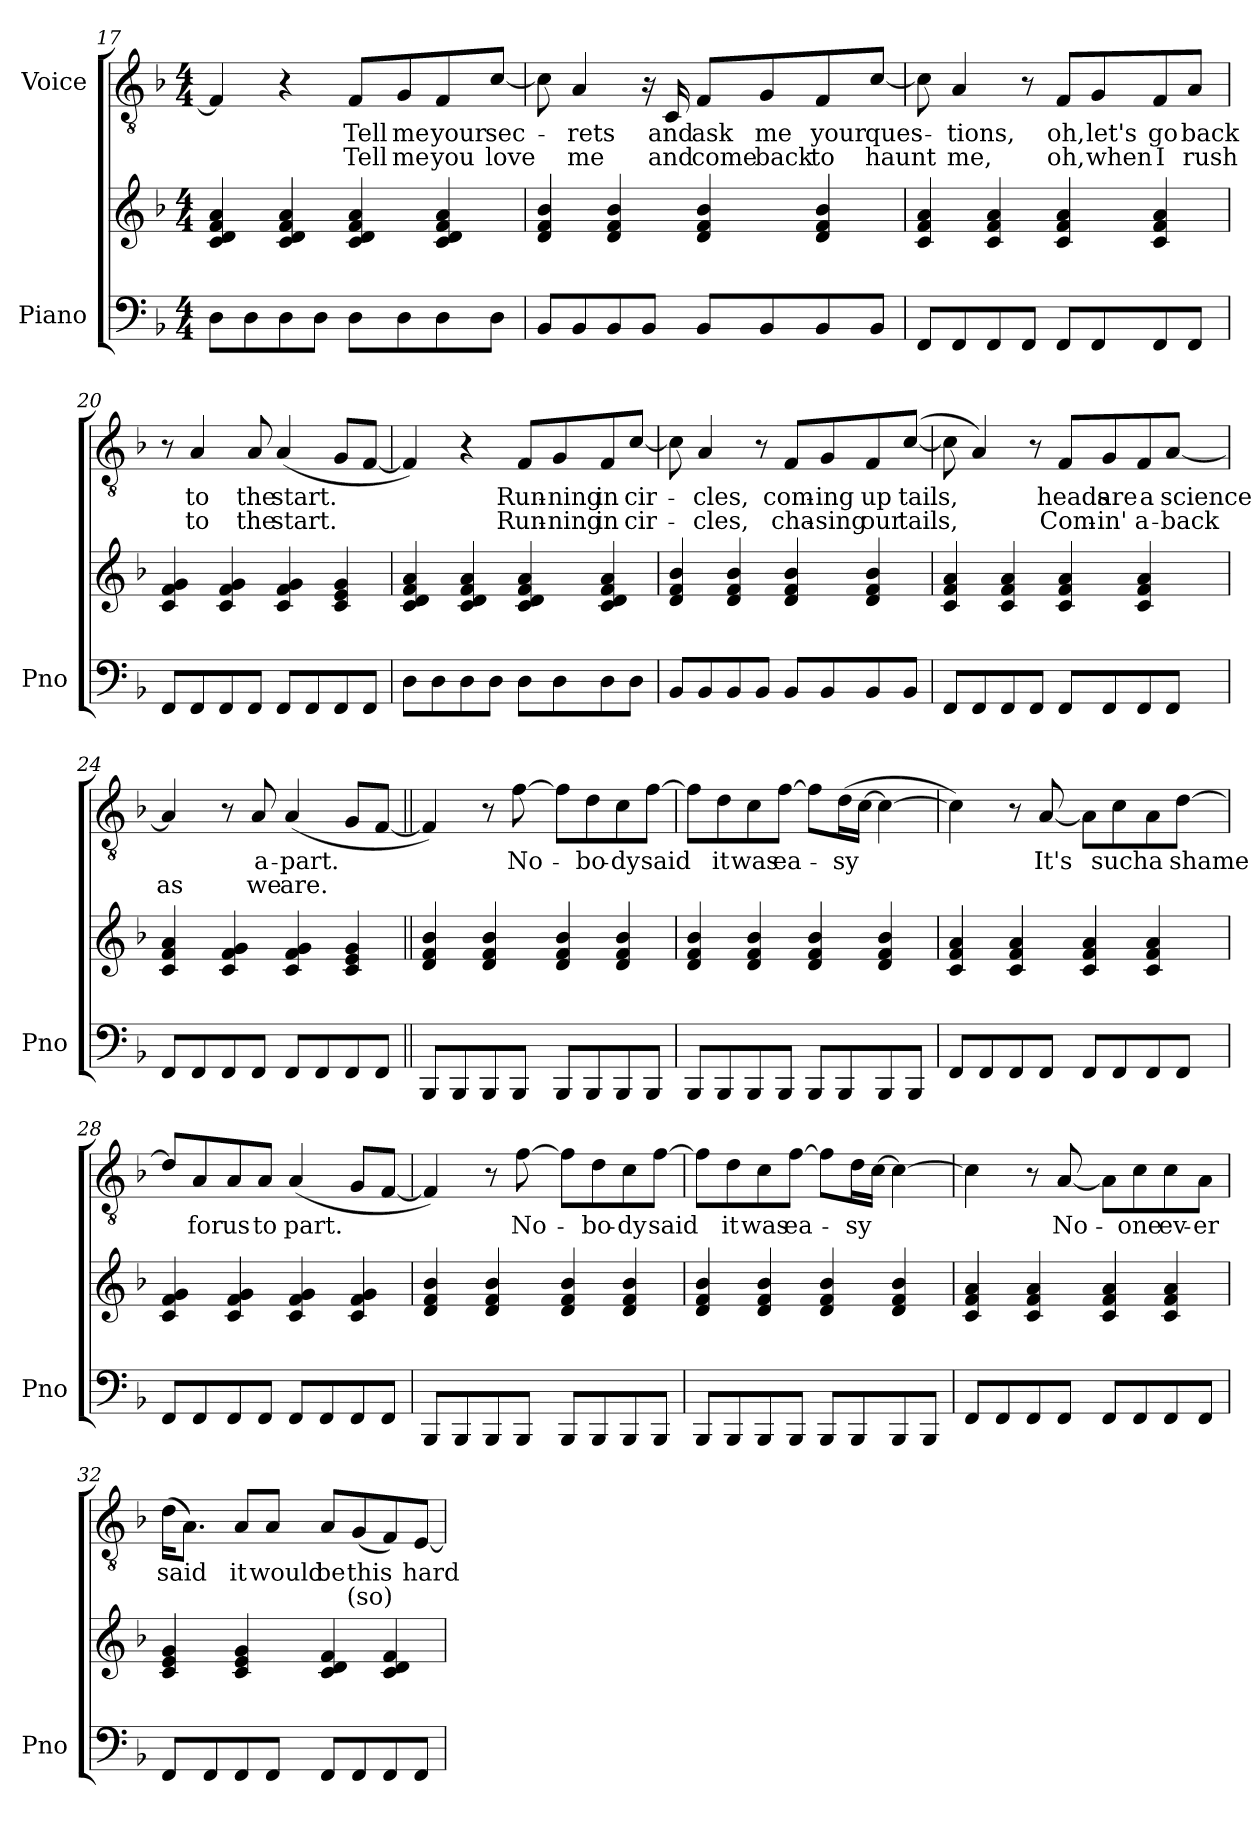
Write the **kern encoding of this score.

**kern	**kern	**kern	**text	**text
*part2	*part2	*part1	*part1	*part1
*staff3	*staff2	*staff1	*staff1	*staff1
*I"Piano	*	*I"Voice	*	*
*I'Pno	*	*	*	*
*clefF4	*clefG2	*clefGv2	*	*
*k[b-]	*k[b-]	*k[b-]	*	*
*M4/4	*M4/4	*M4/4	*	*
=17	=17	=17	=17	=17
8D\L	4c/ 4d/ 4f/ 4a/	4F/]	.	.
8D\	.	.	.	.
8D\	4c/ 4d/ 4f/ 4a/	4r	.	.
8D\J	.	.	.	.
!	!	!	!LO:LY:b	!LO:LY:b
8D\L	4c/ 4d/ 4f/ 4a/	8F/L	Tell	Tell
!	!	!	!LO:LY:b	!LO:LY:b
8D\	.	8G/	me	me
!	!	!	!LO:LY:b	!LO:LY:b
8D\	4c/ 4d/ 4f/ 4a/	8F/	your	you
!	!	!	!LO:LY:b	!LO:LY:b
8D\J	.	[8c/J	sec-	love
!!LO:LB:g=z
=18	=18	=18	=18	=18
8BB-/L	4d/ 4f/ 4b-/	8c\]	.	.
!	!	!	!LO:LY:b	!LO:LY:b
8BB-/	.	4A/	-rets	me
8BB-/	4d/ 4f/ 4b-/	.	.	.
8BB-/J	.	16r	.	.
!	!	!	!LO:LY:b	!LO:LY:b
.	.	16C/	and	and
!	!	!	!LO:LY:b	!LO:LY:b
8BB-/L	4d/ 4f/ 4b-/	8F/L	ask	come
!	!	!	!LO:LY:b	!LO:LY:b
8BB-/	.	8G/	me	back
!	!	!	!LO:LY:b	!LO:LY:b
8BB-/	4d/ 4f/ 4b-/	8F/	your	to
!	!	!	!LO:LY:b	!LO:LY:b
8BB-/J	.	[8c/J	ques-	haunt
=19	=19	=19	=19	=19
8FF/L	4c/ 4f/ 4a/	8c\]	.	.
!	!	!	!LO:LY:b	!LO:LY:b
8FF/	.	4A/	-tions,	me,
8FF/	4c/ 4f/ 4a/	.	.	.
8FF/J	.	8r	.	.
!	!	!	!LO:LY:b	!LO:LY:b
8FF/L	4c/ 4f/ 4a/	8F/L	oh,	oh,
!	!	!	!LO:LY:b	!LO:LY:b
8FF/	.	8G/	let's	when
!	!	!	!LO:LY:b	!LO:LY:b
8FF/	4c/ 4f/ 4a/	8F/	go	I
!	!	!	!LO:LY:b	!LO:LY:b
8FF/J	.	8A/J	back	rush
=20	=20	=20	=20	=20
8FF/L	4c/ 4f/ 4g/	8r	.	.
!	!	!	!LO:LY:b	!LO:LY:b
8FF/	.	4A/	to	to
8FF/	4c/ 4f/ 4g/	.	.	.
!	!	!	!LO:LY:b	!LO:LY:b
8FF/J	.	8A/	the	the
!	!	!	!LO:LY:b	!LO:LY:b
8FF/L	4c/ 4f/ 4g/	(<4A/	start.	start.
8FF/	.	.	.	.
8FF/	4c/ 4e/ 4g/	8G/L	.	.
8FF/J	.	[8F/J	.	.
=21	=21	=21	=21	=21
8D\L	4c/ 4d/ 4f/ 4a/	4F/])	.	.
8D\	.	.	.	.
8D\	4c/ 4d/ 4f/ 4a/	4r	.	.
8D\J	.	.	.	.
!	!	!	!LO:LY:b	!LO:LY:b
8D\L	4c/ 4d/ 4f/ 4a/	8F/L	Run-	Run-
!	!	!	!LO:LY:b	!LO:LY:b
8D\	.	8G/	-ning	-ning
!	!	!	!LO:LY:b	!LO:LY:b
8D\	4c/ 4d/ 4f/ 4a/	8F/	in	in
!	!	!	!LO:LY:b	!LO:LY:b
8D\J	.	[8c/J	cir-	cir-
!!LO:LB:g=z
=22	=22	=22	=22	=22
8BB-/L	4d/ 4f/ 4b-/	8c\]	.	.
!	!	!	!LO:LY:b	!LO:LY:b
8BB-/	.	4A/	-cles,	-cles,
8BB-/	4d/ 4f/ 4b-/	.	.	.
8BB-/J	.	8r	.	.
!	!	!	!LO:LY:b	!LO:LY:b
8BB-/L	4d/ 4f/ 4b-/	8F/L	com-	cha-
!	!	!	!LO:LY:b	!LO:LY:b
8BB-/	.	8G/	-ing	-sing
!	!	!	!LO:LY:b	!LO:LY:b
8BB-/	4d/ 4f/ 4b-/	8F/	up	our
!	!	!	!LO:LY:b	!LO:LY:b
8BB-/J	.	(>[8c/J	tails,	tails,
=23	=23	=23	=23	=23
8FF/L	4c/ 4f/ 4a/	8c\]	.	.
8FF/	.	4A/)	.	.
8FF/	4c/ 4f/ 4a/	.	.	.
8FF/J	.	8r	.	.
!	!	!	!LO:LY:b	!LO:LY:b
8FF/L	4c/ 4f/ 4a/	8F/L	heads	Com-
!	!	!	!LO:LY:b	!LO:LY:b
8FF/	.	8G/	are	-in'
!	!	!	!LO:LY:b	!LO:LY:b
8FF/	4c/ 4f/ 4a/	8F/	a	a-
!	!	!	!LO:LY:b	!LO:LY:b
8FF/J	.	[8A/J	-science	-back
=24	=24	=24	=24	=24
!	!	!	!	!LO:LY:b
8FF/L	4c/ 4f/ 4a/	4A/]	.	as
8FF/	.	.	.	.
8FF/	4c/ 4f/ 4g/	8r	.	.
!	!	!	!LO:LY:b	!LO:LY:b
8FF/J	.	8A/	a-	we
!	!	!	!LO:LY:b	!LO:LY:b
8FF/L	4c/ 4f/ 4g/	(<4A/	-part.	are.
8FF/	.	.	.	.
8FF/	4c/ 4e/ 4g/	8G/L	.	.
8FF/J	.	[8F/J	.	.
!!LO:PB:g=z
=25||	=25||	=25||	=25||	=25||
8BBB-/L	4d/ 4f/ 4b-/	4F/])	.	.
8BBB-/	.	.	.	.
8BBB-/	4d/ 4f/ 4b-/	8r	.	.
!	!	!	!LO:LY:b	!
8BBB-/J	.	[8f\	No-	.
8BBB-/L	4d/ 4f/ 4b-/	8f\L]	.	.
!	!	!	!LO:LY:b	!
8BBB-/	.	8d\	-bo-	.
!	!	!	!LO:LY:b	!
8BBB-/	4d/ 4f/ 4b-/	8c\	-dy	.
!	!	!	!LO:LY:b	!
8BBB-/J	.	[8f\J	said	.
=26	=26	=26	=26	=26
8BBB-/L	4d/ 4f/ 4b-/	8f\L]	.	.
!	!	!	!LO:LY:b	!
8BBB-/	.	8d\	it	.
!	!	!	!LO:LY:b	!
8BBB-/	4d/ 4f/ 4b-/	8c\	was	.
!	!	!	!LO:LY:b	!
8BBB-/J	.	[8f\J	ea-	.
8BBB-/L	4d/ 4f/ 4b-/	8f\L]	.	.
!	!	!	!LO:LY:b	!
8BBB-/	.	(>16d\L	-sy	.
.	.	[16c\JJ	.	.
8BBB-/	4d/ 4f/ 4b-/	4c\_	.	.
8BBB-/J	.	.	.	.
=27	=27	=27	=27	=27
8FF/L	4c/ 4f/ 4a/	4c\])	.	.
8FF/	.	.	.	.
8FF/	4c/ 4f/ 4a/	8r	.	.
!	!	!	!LO:LY:b	!
8FF/J	.	[8A/	It's	.
8FF/L	4c/ 4f/ 4a/	8A\L]	.	.
!	!	!	!LO:LY:b	!
8FF/	.	8c\	such	.
!	!	!	!LO:LY:b	!
8FF/	4c/ 4f/ 4a/	8A\	a	.
!	!	!	!LO:LY:b	!
8FF/J	.	[8d\J	shame	.
!!LO:LB:g=z
=28	=28	=28	=28	=28
8FF/L	4c/ 4f/ 4g/	8d/L]	.	.
!	!	!	!LO:LY:b	!
8FF/	.	8A/	for	.
!	!	!	!LO:LY:b	!
8FF/	4c/ 4f/ 4g/	8A/	us	.
!	!	!	!LO:LY:b	!
8FF/J	.	8A/J	to	.
!	!	!	!LO:LY:b	!
8FF/L	4c/ 4f/ 4g/	(<4A/	part.	.
8FF/	.	.	.	.
8FF/	4c/ 4f/ 4g/	8G/L	.	.
8FF/J	.	[8F/J	.	.
=29	=29	=29	=29	=29
8BBB-/L	4d/ 4f/ 4b-/	4F/])	.	.
8BBB-/	.	.	.	.
8BBB-/	4d/ 4f/ 4b-/	8r	.	.
!	!	!	!LO:LY:b	!
8BBB-/J	.	[8f\	No-	.
8BBB-/L	4d/ 4f/ 4b-/	8f\L]	.	.
!	!	!	!LO:LY:b	!
8BBB-/	.	8d\	-bo-	.
!	!	!	!LO:LY:b	!
8BBB-/	4d/ 4f/ 4b-/	8c\	-dy	.
!	!	!	!LO:LY:b	!
8BBB-/J	.	[8f\J	said	.
=30	=30	=30	=30	=30
8BBB-/L	4d/ 4f/ 4b-/	8f\L]	.	.
!	!	!	!LO:LY:b	!
8BBB-/	.	8d\	it	.
!	!	!	!LO:LY:b	!
8BBB-/	4d/ 4f/ 4b-/	8c\	was	.
!	!	!	!LO:LY:b	!
8BBB-/J	.	[8f\J	ea-	.
8BBB-/L	4d/ 4f/ 4b-/	8f\L]	.	.
!	!	!	!LO:LY:b	!
8BBB-/	.	16d\L	-sy	.
.	.	[16c\JJ	.	.
8BBB-/	4d/ 4f/ 4b-/	4c\_	.	.
8BBB-/J	.	.	.	.
!!LO:LB:g=z
=31	=31	=31	=31	=31
8FF/L	4c/ 4f/ 4a/	4c\]	.	.
8FF/	.	.	.	.
8FF/	4c/ 4f/ 4a/	8r	.	.
!	!	!	!LO:LY:b	!
8FF/J	.	[8A/	No-	.
8FF/L	4c/ 4f/ 4a/	8A\L]	.	.
!	!	!	!LO:LY:b	!
8FF/	.	8c\	-one	.
!	!	!	!LO:LY:b	!
8FF/	4c/ 4f/ 4a/	8c\	ev-	.
!	!	!	!LO:LY:b	!
8FF/J	.	8A\J	-er	.
=32	=32	=32	=32	=32
!	!	!	!LO:LY:b	!
8FF/L	4c/ 4e/ 4g/	(>16d\KL	said	.
.	.	8.A\J)	.	.
8FF/	.	.	.	.
!	!	!	!LO:LY:b	!
8FF/	4c/ 4e/ 4g/	8A/L	it	.
!	!	!	!LO:LY:b	!
8FF/J	.	8A/J	would	.
!	!	!	!LO:LY:b	!
8FF/L	4c/ 4d/ 4f/	8A/L	be	.
!	!	!	!LO:LY:b	!LO:LY:b
8FF/	.	(<8G/	this	(so)
8FF/	4c/ 4d/ 4f/	8F/)	.	.
!	!	!	!LO:LY:b	!
8FF/J	.	[8E/J	hard	.
=	=	=	=	=
*-	*-	*-	*-	*-
